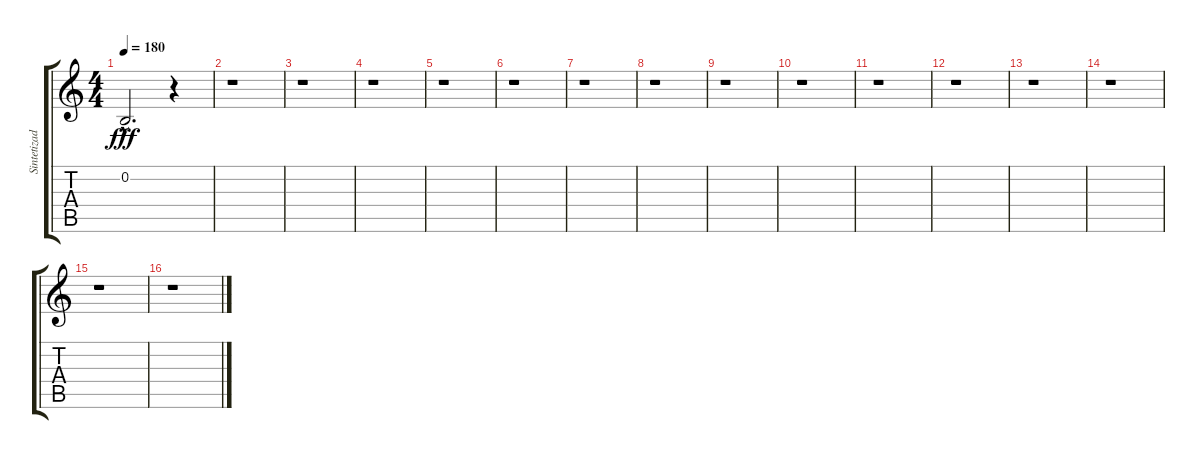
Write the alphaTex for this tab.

\track ("Sintetizador 2" "Sintetizad") {instrument stringensemble1}
\staff {score tabs}
\tuning (E4 B3 G3 D3 A2 E2) {hide}
\ts (4 4)
\tempo 180
\clef g2
\ks c
0.2{hac}.2{d dy fff} r.4 |
r.1 |
r.1 |
r.1 |
r.1 |
r.1 |
r.1 |
r.1 |
r.1 |
r.1 |
r.1 |
r.1 |
r.1 |
r.1 |
r.1 |
r.1
